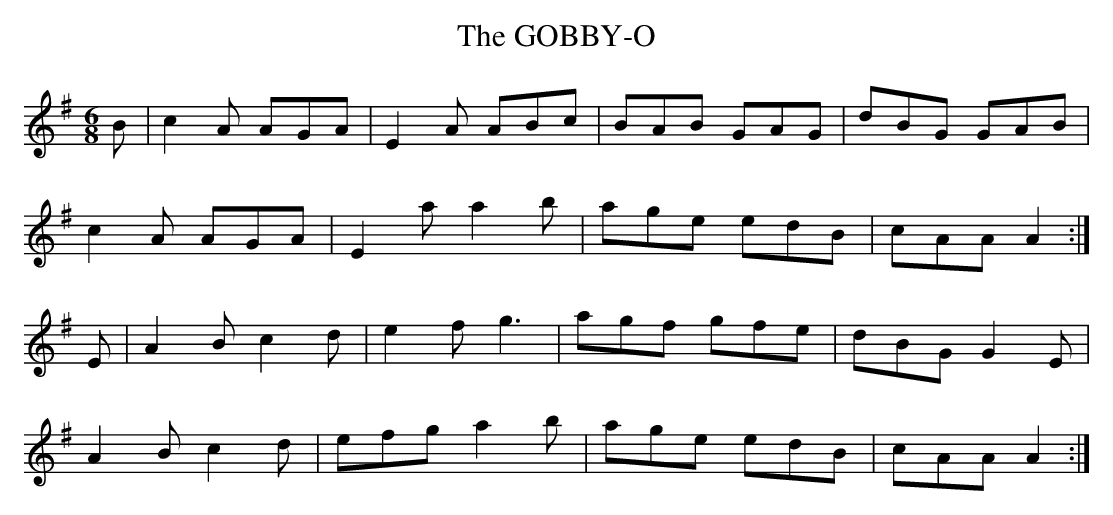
X:1
T:GOBBY-O, The
but it's always in A minor. The ONMI version is in A major.
a gobby?" Good question, Vince!
M:6/8
L:1/8
K:Ador
B|c2A AGA|E2A ABc|BAB GAG|dBG GAB|
c2A AGA|E2a a2b|age edB|cAA A2 :|
E|A2B c2d|e2f g3|agf gfe|dBG G2E|
A2B c2d|efg a2b|age edB|cAA A2 :|
